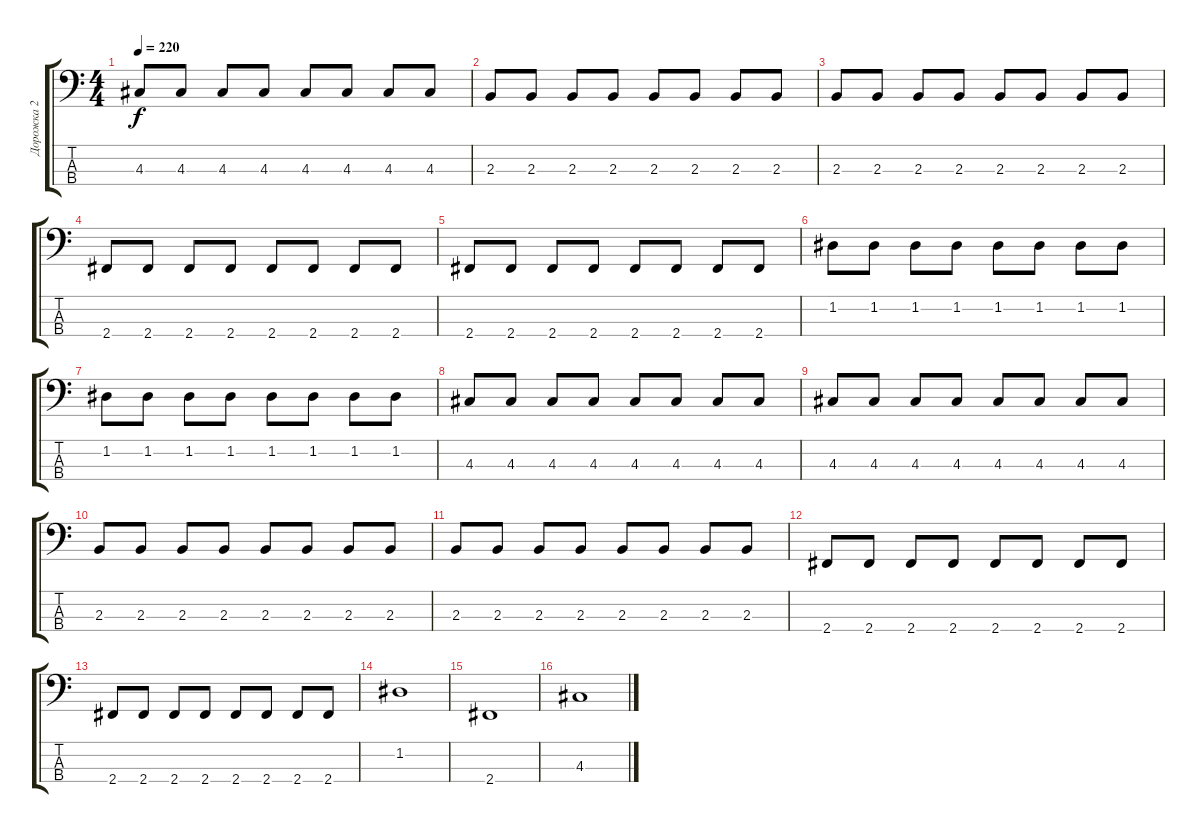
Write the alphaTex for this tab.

\track ("Дорожка 2" "Дорожка 2") {instrument electricbasspick}
\staff {score tabs}
\tuning (G2 D2 A1 E1) {hide}
\ts (4 4)
\tempo 220
\clef f4
\ks c
4.3.8{dy f} 4.3.8 4.3.8 4.3.8 4.3.8 4.3.8 4.3.8 4.3.8 |
2.3.8 2.3.8 2.3.8 2.3.8 2.3.8 2.3.8 2.3.8 2.3.8 |
2.3.8 2.3.8 2.3.8 2.3.8 2.3.8 2.3.8 2.3.8 2.3.8 |
2.4.8 2.4.8 2.4.8 2.4.8 2.4.8 2.4.8 2.4.8 2.4.8 |
2.4.8 2.4.8 2.4.8 2.4.8 2.4.8 2.4.8 2.4.8 2.4.8 |
1.2.8 1.2.8 1.2.8 1.2.8 1.2.8 1.2.8 1.2.8 1.2.8 |
1.2.8 1.2.8 1.2.8 1.2.8 1.2.8 1.2.8 1.2.8 1.2.8 |
4.3.8 4.3.8 4.3.8 4.3.8 4.3.8 4.3.8 4.3.8 4.3.8 |
4.3.8 4.3.8 4.3.8 4.3.8 4.3.8 4.3.8 4.3.8 4.3.8 |
2.3.8 2.3.8 2.3.8 2.3.8 2.3.8 2.3.8 2.3.8 2.3.8 |
2.3.8 2.3.8 2.3.8 2.3.8 2.3.8 2.3.8 2.3.8 2.3.8 |
2.4.8 2.4.8 2.4.8 2.4.8 2.4.8 2.4.8 2.4.8 2.4.8 |
2.4.8 2.4.8 2.4.8 2.4.8 2.4.8 2.4.8 2.4.8 2.4.8 |
1.2.1 |
2.4.1 |
4.3.1
